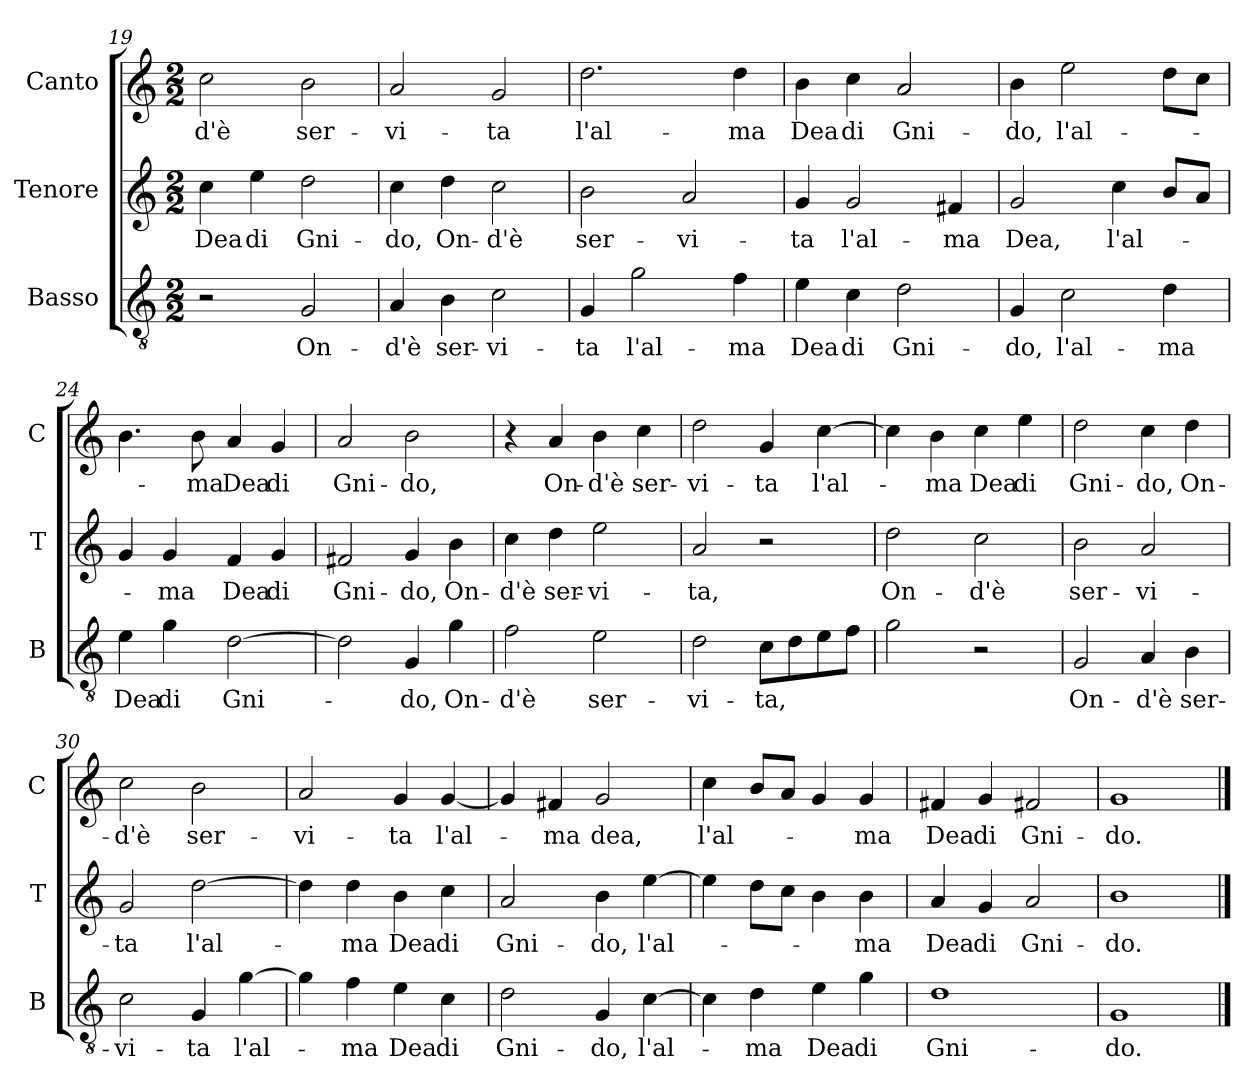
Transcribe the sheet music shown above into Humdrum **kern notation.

**kern	**text	**kern	**text	**kern	**text
*part3	*part3	*part2	*part2	*part1	*part1
*staff3	*staff3	*staff2	*staff2	*staff1	*staff1
*I"Basso	*	*I"Tenore	*	*I"Canto	*
*I'B	*	*I'T	*	*I'C	*
*clefGv2	*	*clefG2	*	*clefG2	*
*k[]	*	*k[]	*	*k[]	*
*C:	*	*C:	*	*C:	*
*M2/2	*	*M2/2	*	*M2/2	*
=19	=19	=19	=19	=19	=19
2r	.	4cc	Dea	2cc	-d'è
.	.	4ee	di	.	.
2G	On-	2dd	Gni-	2b	ser-
=20	=20	=20	=20	=20	=20
4A	-d'è	4cc	-do,	2a	-vi-
4B	ser-	4dd	On-	.	.
2c	-vi-	2cc	-d'è	2g	-ta
=21	=21	=21	=21	=21	=21
4G	-ta	2b	ser-	2.dd	l'al-
2g	l'al-	.	.	.	.
.	.	2a	-vi-	.	.
4f	-ma	.	.	4dd	-ma
=22	=22	=22	=22	=22	=22
4e	Dea	4g	-ta	4b	Dea
4c	di	2g	l'al-	4cc	di
2d	Gni-	.	.	2a	Gni-
.	.	4f#X	-ma	.	.
=23	=23	=23	=23	=23	=23
4G	-do,	2g	Dea,	4b	-do,
2c	l'al-	.	.	2ee	l'al-
.	.	4cc	l'al-	.	.
4d	-ma	8bL	.	8ddL	.
.	.	8aJ	.	8ccJ	.
=24	=24	=24	=24	=24	=24
4e	Dea	4g	.	4.b	.
4g	di	4g	-ma	.	.
.	.	.	.	8b	-ma
[2d	Gni-	4f	Dea	4a	Dea
.	.	4g	di	4g	di
=25	=25	=25	=25	=25	=25
2d]	.	2f#X	Gni-	2a	Gni-
4G	-do,	4g	-do,	2b	-do,
4g	On-	4b	On-	.	.
=26	=26	=26	=26	=26	=26
2f	-d'è	4cc	-d'è	4r	.
.	.	4dd	ser-	4a	On-
2e	ser-	2ee	-vi-	4b	-d'è
.	.	.	.	4cc	ser-
=27	=27	=27	=27	=27	=27
2d	-vi-	2a	-ta,	2dd	-vi-
8cL	-ta,	2r	.	4g	-ta
8d	.	.	.	.	.
8e	.	.	.	[4cc	l'al-
8fJ	.	.	.	.	.
=28	=28	=28	=28	=28	=28
2g	.	2dd	On-	4cc]	.
.	.	.	.	4b	-ma
2r	.	2cc	-d'è	4cc	Dea
.	.	.	.	4ee	di
=29	=29	=29	=29	=29	=29
2G	On-	2b	ser-	2dd	Gni-
4A	-d'è	2a	-vi-	4cc	-do,
4B	ser-	.	.	4dd	On-
=30	=30	=30	=30	=30	=30
2c	-vi-	2g	-ta	2cc	-d'è
4G	-ta	[2dd	l'al-	2b	ser-
[4g	l'al-	.	.	.	.
=31	=31	=31	=31	=31	=31
4g]	.	4dd]	.	2a	-vi-
4f	-ma	4dd	-ma	.	.
4e	Dea	4b	Dea	4g	-ta
4c	di	4cc	di	[4g	l'al-
=32	=32	=32	=32	=32	=32
2d	Gni-	2a	Gni-	4g]	.
.	.	.	.	4f#X	-ma
4G	-do,	4b	-do,	2g	dea,
[4c	l'al-	[4ee	l'al-	.	.
=33	=33	=33	=33	=33	=33
4c]	.	4ee]	.	4cc	l'al-
4d	-ma	8ddL	.	8bL	.
.	.	8ccJ	.	8aJ	.
4e	Dea	4b	.	4g	.
4g	di	4b	-ma	4g	-ma
=34	=34	=34	=34	=34	=34
1d	Gni-	4a	Dea	4f#X	Dea
.	.	4g	di	4g	di
.	.	2a	Gni-	2f#X	Gni-
=35	=35	=35	=35	=35	=35
1G	-do.	1b	-do.	1g	-do.
==	==	==	==	==	==
*-	*-	*-	*-	*-	*-
